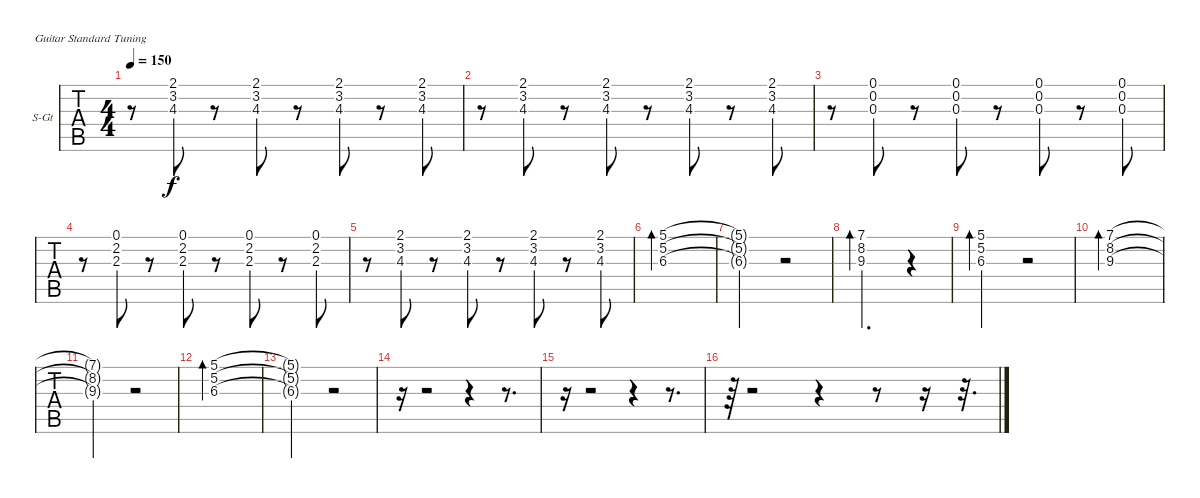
\defaultSystemsLayout 4
\bracketExtendMode groupsimilarinstruments
\firstSystemTrackNameOrientation horizontal
\otherSystemsTrackNameOrientation horizontal
\track ("Steel Guitar" "S-Gt") {instrument acousticguitarsteel}
\staff {tabs}
\tuning (E4 B3 G3 D3 A2 E2)
\ts (4 4)
\tempo 150
\clef g2
\ks c
r.8{dy f} (2.1 3.2 4.3).8 r.8 (2.1 3.2 4.3).8 r.8 (2.1 3.2 4.3).8 r.8 (2.1 3.2 4.3).8 |
r.8 (2.1 3.2 4.3).8 r.8 (2.1 3.2 4.3).8 r.8 (2.1 3.2 4.3).8 r.8 (2.1 3.2 4.3).8 |
r.8 (0.1 0.2 0.3).8 r.8 (0.1 0.2 0.3).8 r.8 (0.1 0.2 0.3).8 r.8 (0.1 0.2 0.3).8 |
r.8 (0.1 2.2 2.3).8 r.8 (0.1 2.2 2.3).8 r.8 (0.1 2.2 2.3).8 r.8 (0.1 2.2 2.3).8 |
r.8 (2.1 3.2 4.3).8 r.8 (2.1 3.2 4.3).8 r.8 (2.1 3.2 4.3).8 r.8 (2.1 3.2 4.3).8 |
(5.1 5.2 6.3).1{bd 30} |
(5.1{t} 5.2{t} 6.3{t}).2 r.2 |
(7.1 8.2 9.3).2{d bd 30} r.4 |
(5.1 5.2 6.3).2{bd 30} r.2 |
(7.1 8.2 9.3).1{bd 30} |
(7.1{t} 8.2{t} 9.3{t}).2 r.2 |
(5.1 5.2 6.3).1{bd 30} |
(5.1{t} 5.2{t} 6.3{t}).2 r.2 |
r.16 r.2 r.4 r.8{d} |
r.16 r.2 r.4 r.8{d} |
r.64 r.2 r.4 r.8 r.16 r.32{d}
